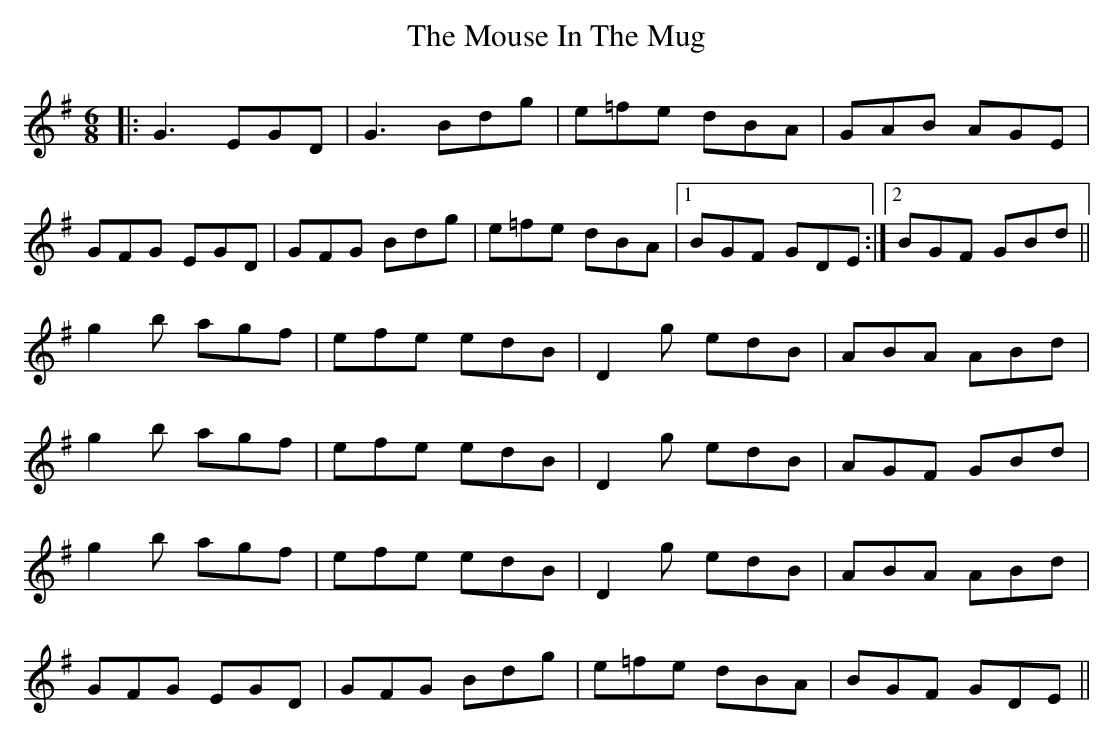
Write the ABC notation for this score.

X:1
T: The Mouse In The Mug
M: 6/8
L: 1/8
K: Gmaj
|:G3 EGD|G3 Bdg|e=fe dBA|GAB AGE|
GFG EGD|GFG Bdg|e=fe dBA|1 BGF GDE:|2 BGF GBd||
g2b agf|efe edB|D2g edB|ABA ABd|
g2b agf|efe edB|D2g edB|AGF GBd|
g2b agf|efe edB|D2g edB|ABA ABd|
GFG EGD|GFG Bdg|e=fe dBA|BGF GDE||
